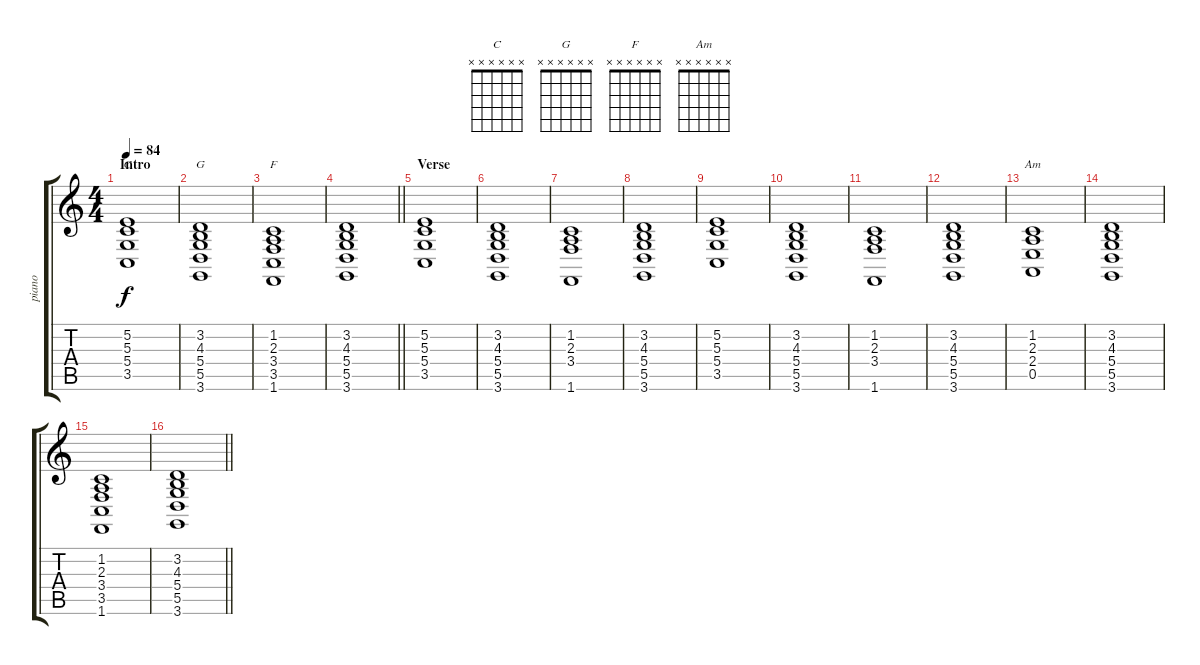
\track ("piano" "piano") {instrument acousticgrandpiano}
\staff {score tabs}
\tuning (E4 B3 G3 D3 A2 E2) {hide}
\chord ("C" x x x x x x)
\chord ("G" x x x x x x)
\chord ("F" x x x x x x)
\chord ("Am" x x x x x x)
\ts (4 4)
\section ("" "Intro")
\tempo 84
\clef g2
\ks c
(5.2 5.3 5.4 3.5).1{ch "C" dy f instrument acousticgrandpiano} |
(3.2 4.3 5.4 5.5 3.6).1{ch "G"} |
(1.2 2.3 3.4 3.5 1.6).1{ch "F"} |
\barLineRight lightlight
(3.2 4.3 5.4 5.5 3.6).1 |
\section ("" "Verse")
(5.2 5.3 5.4 3.5).1 |
(3.2 4.3 5.4 5.5 3.6).1 |
(1.2 2.3 3.4 1.6).1 |
(3.2 4.3 5.4 5.5 3.6).1 |
(5.2 5.3 5.4 3.5).1 |
(3.2 4.3 5.4 5.5 3.6).1 |
(1.2 2.3 3.4 1.6).1 |
(3.2 4.3 5.4 5.5 3.6).1 |
(1.2 2.3 2.4 0.5).1{ch "Am"} |
(3.2 4.3 5.4 5.5 3.6).1 |
(1.2 2.3 3.4 3.5 1.6).1 |
\barLineRight lightlight
(3.2 4.3 5.4 5.5 3.6).1
